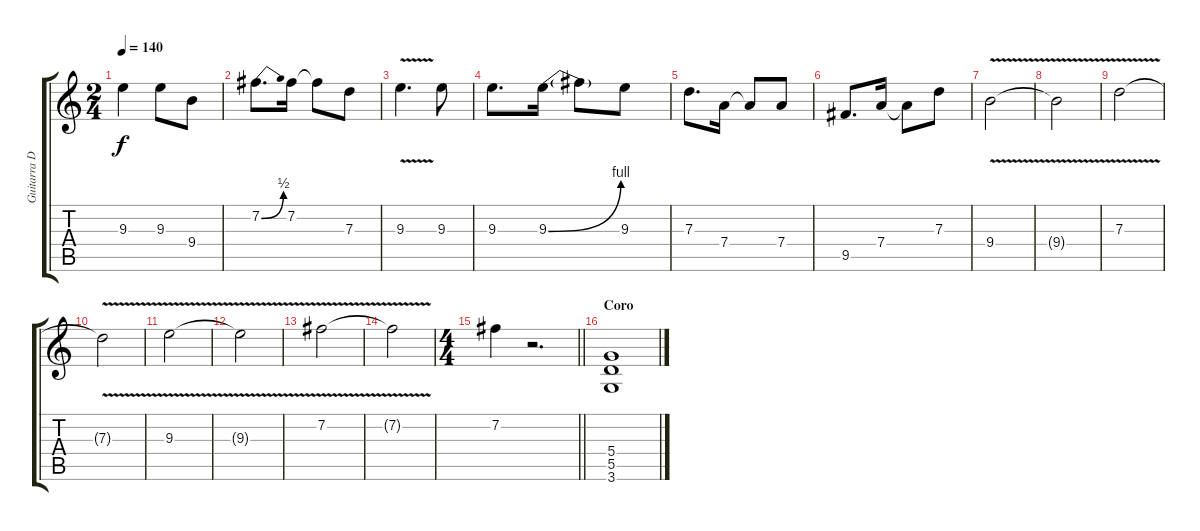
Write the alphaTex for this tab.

\track ("Guitarra Der" "Guitarra D") {instrument distortionguitar}
\staff {score tabs}
\tuning (E4 B3 G3 D3 A2 E2) {hide}
\ts (2 4)
\tempo 140
\clef g2
\ks c
9.3{t}.4{dy f} 9.3.8 9.4.8 |
7.2{be (bend 0 0 60 2)}.8{d} 7.2.16 7.2{t}.8 7.3.8 |
9.3{v}.4{d} 9.3.8 |
9.3.8{d} 9.3{be (bend 0 0 60 4)}.16 9.3{t}.8 9.3.8 |
7.3.8{d} 7.4.16 7.4{t}.8 7.4.8 |
9.5.8{d} 7.4.16 7.4{t}.8 7.3.8 |
9.4{v}.2 |
9.4{t}.2 |
7.3{v}.2 |
7.3{t}.2 |
9.3{v}.2 |
9.3{t}.2 |
7.2{v}.2 |
7.2{t}.2 |
\ts (4 4)
\barLineRight lightlight
7.2.4 r.2{d} |
\section ("" "Coro")
(5.4 5.5 3.6).1
